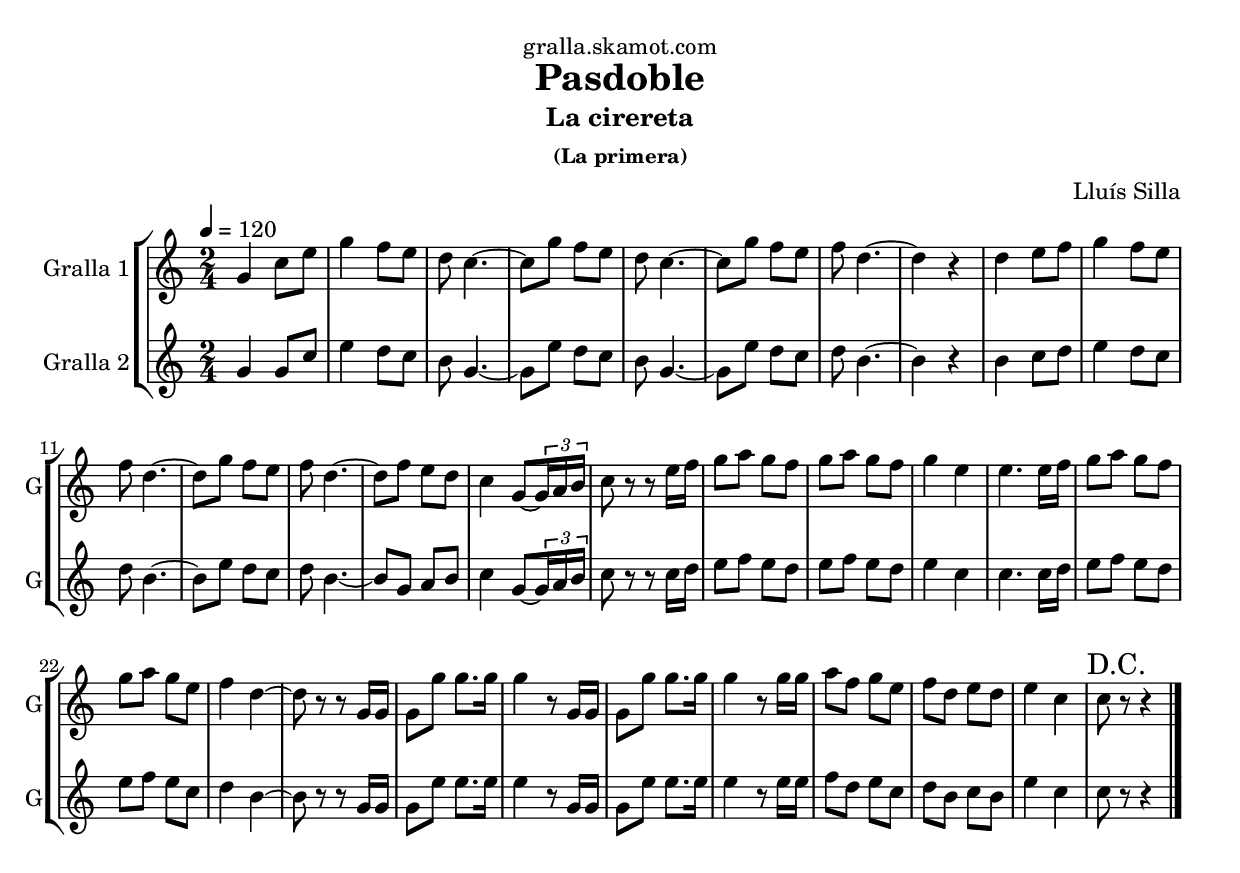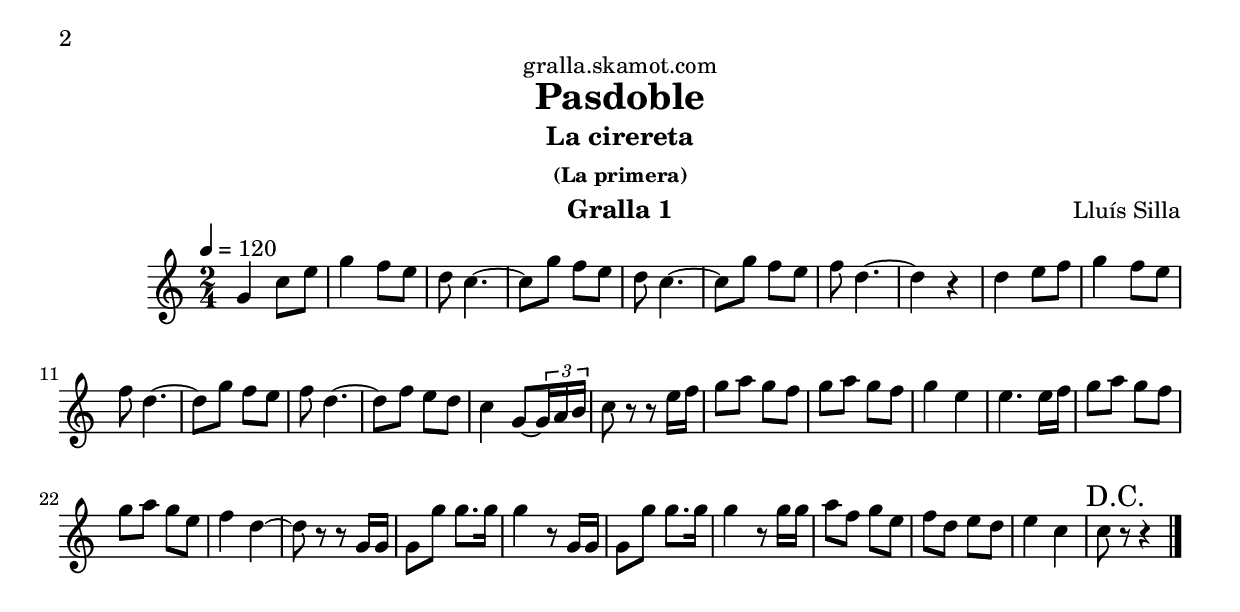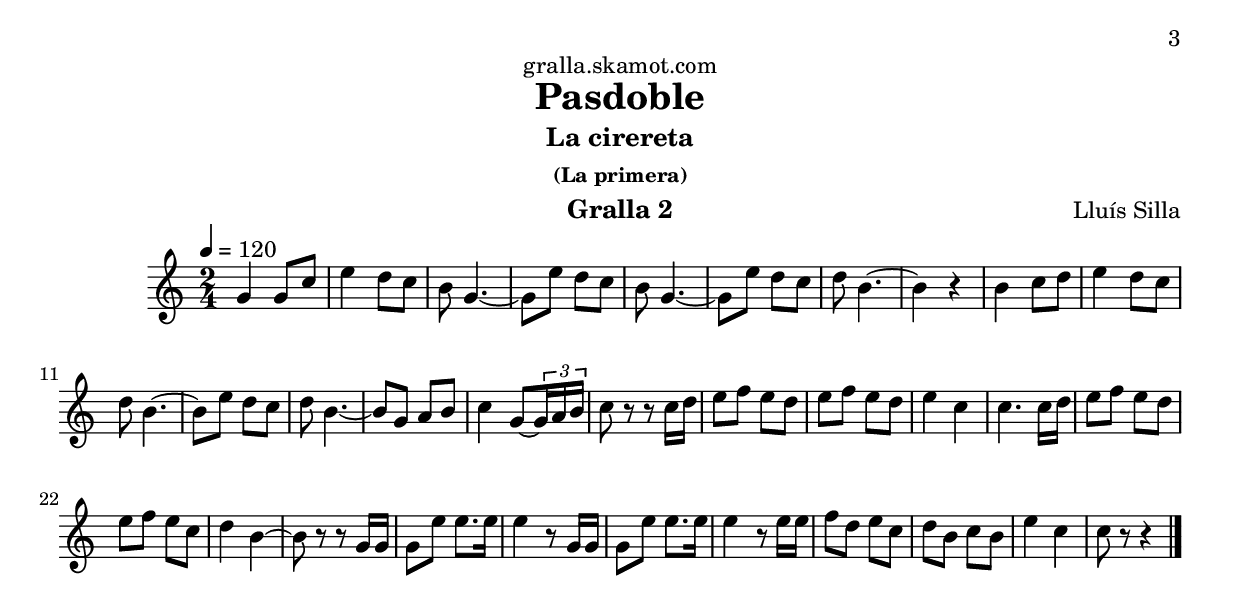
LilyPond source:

\version "2.16.2"

\header {
  dedication="gralla.skamot.com"
  title="Pasdoble"
  subtitle="La cirereta"
  subsubtitle="(La primera)"
  poet=""
  meter=""
  piece=""
  composer="Lluís Silla"
  arranger=""
  opus=""
  instrument=""
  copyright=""
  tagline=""
}

liniaroAa =
\relative g'
{
  \tempo 4=120
  \clef treble
  \key c \major
  \time 2/4
  g4 c8 e  |
  g4 f8 e  |
  d8 c4. ~  |
  c8 g' f e  |
  %05
  d8 c4. ~  |
  c8 g' f e  |
  f8 d4. ~  |
  d4 r  |
  d4 e8 f  |
  %10
  g4 f8 e  |
  f8 d4. ~  |
  d8 g f e  |
  f8 d4. ~  |
  d8 f e d  |
  %15
  c4 g8 ~ \times 2/3 { g16 a b }  |
  c8 r r e16 f  |
  g8 a g f  |
  g8 a g f  |
  g4 e  |
  %20
  e4. e16 f  |
  g8 a g f  |
  g8 a g e  |
  f4 d ~  |
  d8 r r g,16 g  |
  %25
  g8 g' g8. g16  |
  g4 r8 g,16 g  |
  g8 g' g8. g16  |
  g4 r8 g16 g  |
  a8 f g e  |
  %30
  f8 d e d  |
  e4 c  |
  \mark "D.C." c8 r r4  \bar "|."
}

liniaroAb =
\relative g'
{
  \tempo 4=120
  \clef treble
  \key c \major
  \time 2/4
  g4 g8 c  |
  e4 d8 c  |
  b8 g4. ~  |
  g8 e' d c  |
  %05
  b8 g4. ~  |
  g8 e' d c  |
  d8 b4. ~  |
  b4 r  |
  b4 c8 d  |
  %10
  e4 d8 c  |
  d8 b4. ~  |
  b8 e d c  |
  d8 b4. ~  |
  b8 g a b  |
  %15
  c4 g8 ~ \times 2/3 { g16 a b }  |
  c8 r r c16 d  |
  e8 f e d  |
  e8 f e d  |
  e4 c  |
  %20
  c4. c16 d  |
  e8 f e d  |
  e8 f e c  |
  d4 b ~  |
  b8 r r g16 g  |
  %25
  g8 e' e8. e16  |
  e4 r8 g,16 g  |
  g8 e' e8. e16  |
  e4 r8 e16 e  |
  f8 d e c  |
  %30
  d8 b c b  |
  e4 c  |
  c8 r r4  \bar "|."
}

\bookpart {
  \score {
    \new StaffGroup {
      \override Score.RehearsalMark #'self-alignment-X = #LEFT
      <<
        \new Staff \with {instrumentName = #"Gralla 1" shortInstrumentName = #"G"} \liniaroAa
        \new Staff \with {instrumentName = #"Gralla 2" shortInstrumentName = #"G"} \liniaroAb
      >>
    }
    \layout {}
  }
  \score { \unfoldRepeats
    \new StaffGroup {
      \override Score.RehearsalMark #'self-alignment-X = #LEFT
      <<
        \new Staff \with {instrumentName = #"Gralla 1" shortInstrumentName = #"G"} \liniaroAa
        \new Staff \with {instrumentName = #"Gralla 2" shortInstrumentName = #"G"} \liniaroAb
      >>
    }
    \midi {
      \set Staff.midiInstrument = "oboe"
      \set DrumStaff.midiInstrument = "drums"
    }
  }
}

\bookpart {
  \header {instrument="Gralla 1"}
  \score {
    \new StaffGroup {
      \override Score.RehearsalMark #'self-alignment-X = #LEFT
      <<
        \new Staff \liniaroAa
      >>
    }
    \layout {}
  }
  \score { \unfoldRepeats
    \new StaffGroup {
      \override Score.RehearsalMark #'self-alignment-X = #LEFT
      <<
        \new Staff \liniaroAa
      >>
    }
    \midi {
      \set Staff.midiInstrument = "oboe"
      \set DrumStaff.midiInstrument = "drums"
    }
  }
}

\bookpart {
  \header {instrument="Gralla 2"}
  \score {
    \new StaffGroup {
      \override Score.RehearsalMark #'self-alignment-X = #LEFT
      <<
        \new Staff \liniaroAb
      >>
    }
    \layout {}
  }
  \score { \unfoldRepeats
    \new StaffGroup {
      \override Score.RehearsalMark #'self-alignment-X = #LEFT
      <<
        \new Staff \liniaroAb
      >>
    }
    \midi {
      \set Staff.midiInstrument = "oboe"
      \set DrumStaff.midiInstrument = "drums"
    }
  }
}

